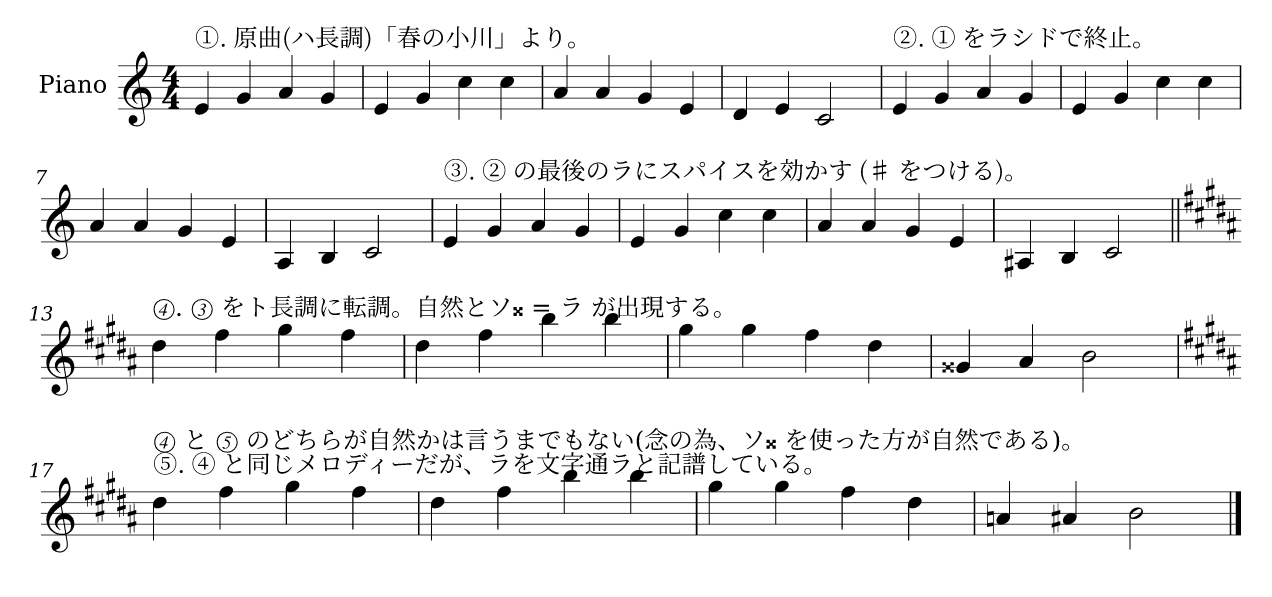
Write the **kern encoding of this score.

**kern
*part1
*staff1
*I"Piano
*I'Pno.
!!LO:LB:g=z
*clefG2
*k[]
*M4/4
=1
!LO:TX:a:t=①. 原曲(ハ長調)「春の小川」より。
4e/
4g/
4a/
4g/
=2
4e/
4g/
4cc\
4cc\
=3
4a/
4a/
4g/
4e/
=4
4d/
4e/
2c/
!!LO:LB:g=z
=5
!LO:TX:a:t=②. ① をラシドで終止。
4e/
4g/
4a/
4g/
=6
4e/
4g/
4cc\
4cc\
=7
4a/
4a/
4g/
4e/
=8
4A/
4B/
2c/
!!LO:LB:g=z
=9
!LO:TX:a:t=③. ② の最後のラにスパイスを効かす (♯ をつける)。
4e/
4g/
4a/
4g/
=10
4e/
4g/
4cc\
4cc\
=11
4a/
4a/
4g/
4e/
=12
4A#X/
4B/
2c/
!!LO:LB:g=z
=13||
*k[f#c#g#d#a#]
!LO:TX:a:t=④. ③ をト長調に転調。自然とソ𝄪 = ラ が出現する。
4dd#\
4ff#\
4gg#\
4ff#\
=14
4dd#\
4ff#\
4bb\
4bb\
=15
4gg#\
4gg#\
4ff#\
4dd#\
=16
4g##X/
4a#/
2b\
!!LO:LB:g=z
=17
*k[f#c#g#d#a#]
!LO:TX:a:t=⑤. ④ と同じメロディーだが、ラを文字通ラと記譜している。
!LO:TX:a:t=④ と ⑤ のどちらが自然かは言うまでもない(念の為、ソ𝄪 を使った方が自然である)。
4dd#\
4ff#\
4gg#\
4ff#\
=18
4dd#\
4ff#\
4bb\
4bb\
=19
4gg#\
4gg#\
4ff#\
4dd#\
=20
4an/
4a#X/
2b\
==
*-
